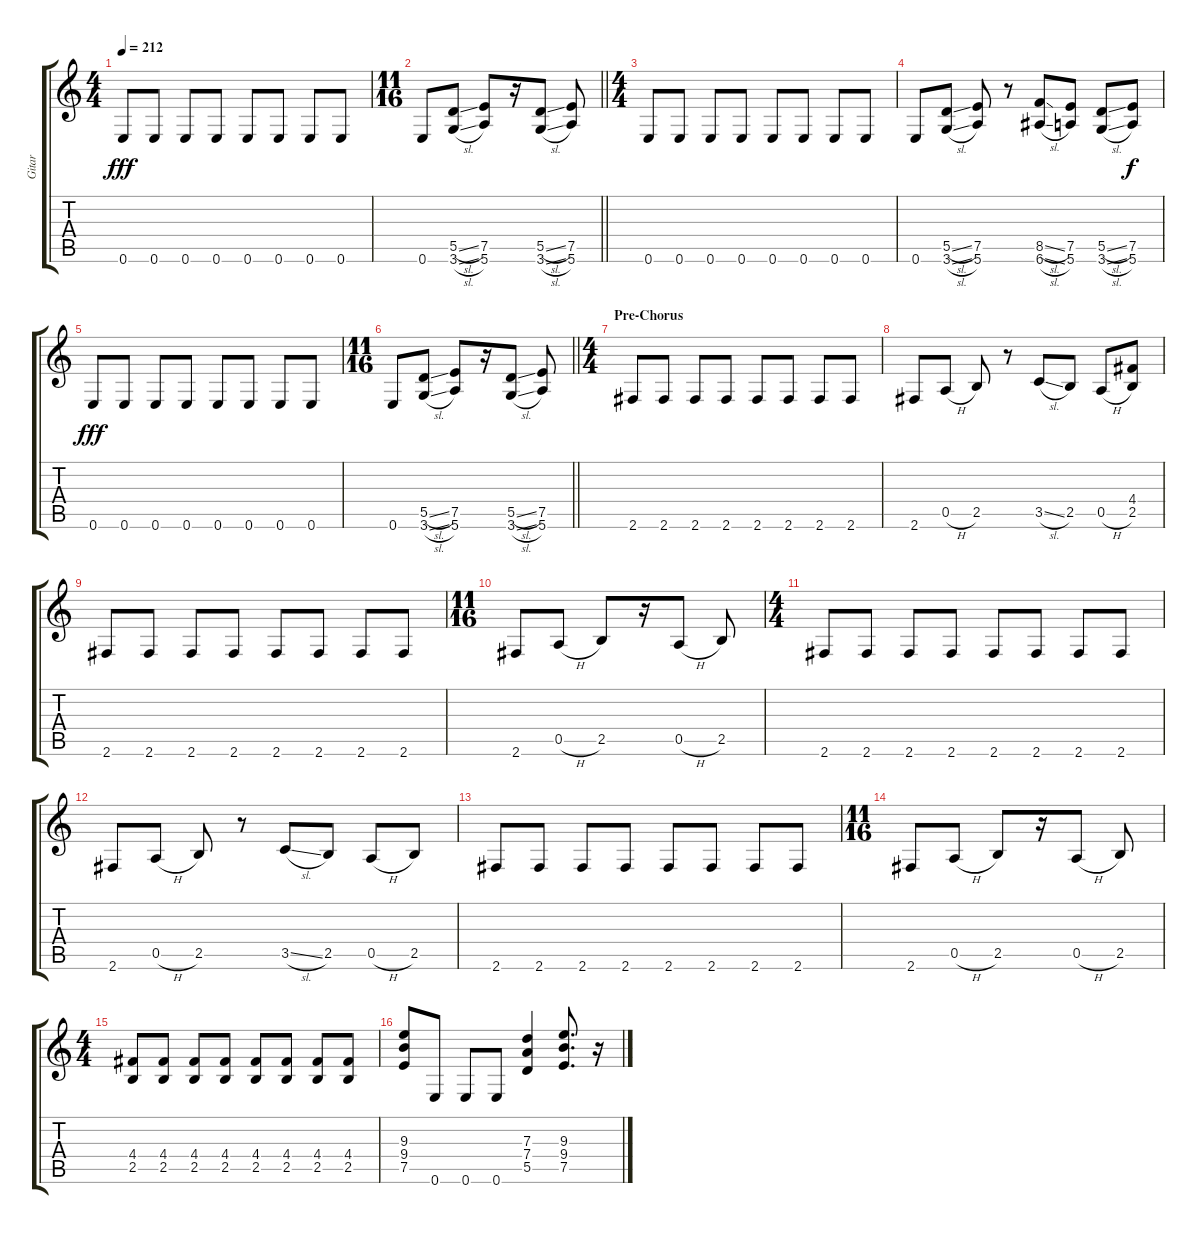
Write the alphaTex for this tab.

\track ("Gitar" "Gitar") {instrument overdrivenguitar}
\staff {score tabs}
\tuning (E4 B3 G3 D3 A2 E2) {hide}
\ts (4 4)
\tempo 212
\clef g2
\ks c
0.6.8{dy fff} 0.6.8 0.6.8 0.6.8 0.6.8 0.6.8 0.6.8 0.6.8 |
\ts (11 16)
\barLineRight lightlight
0.6.8 (5.5{sl} 3.6{sl}).8 (7.5 5.6).8 r.16 (5.5{sl} 3.6{sl}).8 (7.5 5.6).8 |
\ts (4 4)
0.6.8 0.6.8 0.6.8 0.6.8 0.6.8 0.6.8 0.6.8 0.6.8 |
0.6.8 (5.5{sl} 3.6{sl}).8 (7.5 5.6).8 r.8 (8.5{sl} 6.6{sl}).8 (7.5 5.6).8 (5.5{sl} 3.6{sl}).8 (7.5 5.6).8{dy f} |
0.6.8{dy fff} 0.6.8 0.6.8 0.6.8 0.6.8 0.6.8 0.6.8 0.6.8 |
\ts (11 16)
\barLineRight lightlight
0.6.8 (5.5{sl} 3.6{sl}).8 (7.5 5.6).8 r.16 (5.5{sl} 3.6{sl}).8 (7.5 5.6).8 |
\ts (4 4)
\section ("" "Pre-Chorus")
2.6.8 2.6.8 2.6.8 2.6.8 2.6.8 2.6.8 2.6.8 2.6.8 |
2.6.8 0.5{h}.8 2.5.8 r.8 3.5{sl}.8 2.5.8 0.5{h}.8 (4.4 2.5).8 |
2.6.8 2.6.8 2.6.8 2.6.8 2.6.8 2.6.8 2.6.8 2.6.8 |
\ts (11 16)
2.6.8 0.5{h}.8 2.5.8 r.16 0.5{h}.8 2.5.8 |
\ts (4 4)
2.6.8 2.6.8 2.6.8 2.6.8 2.6.8 2.6.8 2.6.8 2.6.8 |
2.6.8 0.5{h}.8 2.5.8 r.8 3.5{sl}.8 2.5.8 0.5{h}.8 2.5.8 |
2.6.8 2.6.8 2.6.8 2.6.8 2.6.8 2.6.8 2.6.8 2.6.8 |
\ts (11 16)
2.6.8 0.5{h}.8 2.5.8 r.16 0.5{h}.8 2.5.8 |
\ts (4 4)
(4.4 2.5).8 (4.4 2.5).8 (4.4 2.5).8 (4.4 2.5).8 (4.4 2.5).8 (4.4 2.5).8 (4.4 2.5).8 (4.4 2.5).8 |
(9.3 9.4 7.5).8 0.6.8 0.6.8 0.6.8 (7.3 7.4 5.5).4 (9.3 9.4 7.5).8{d} r.16
